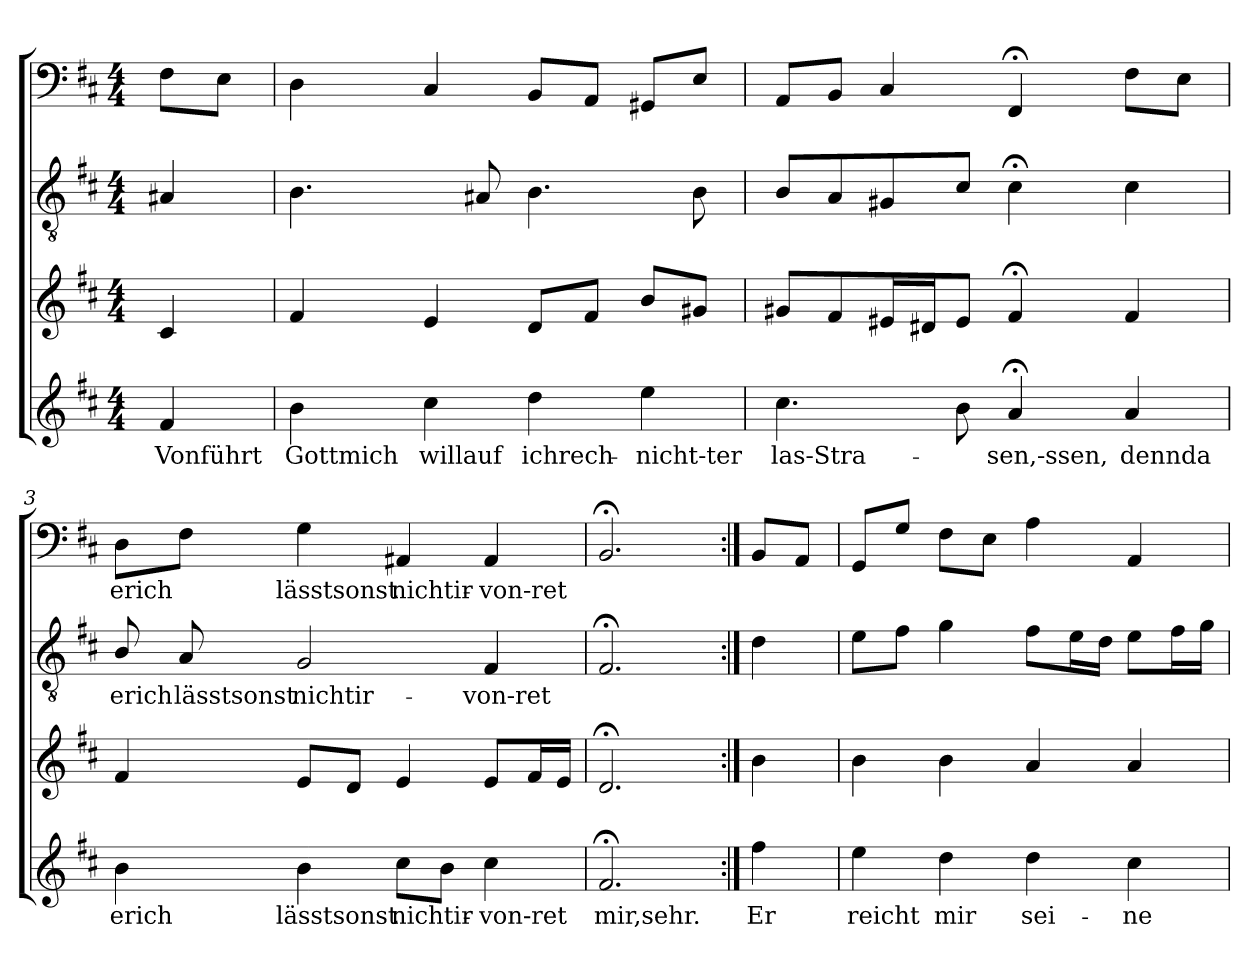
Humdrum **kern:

**kern	**text	**kern	**kern	**text	**kern	**text
*part4	*part4	*part3	*part2	*part2	*part1	*part1
*staff4	*staff4	*staff3	*staff2	*staff2	*staff1	*staff1
*clefG2	*	*clefG2	*clefGv2	*	*clefF4	*
*k[f#c#]	*	*k[f#c#]	*k[f#c#]	*	*k[f#c#]	*
*b:	*	*b:	*b:	*	*b:	*
*M4/4	*	*M4/4	*M4/4	*	*M4/4	*
=	=	=	=	=	=	=
4f#/	Vonführt	4c#/	4A#X/	.	8F#\L	.
.	.	.	.	.	8E\J	.
=1	=1	=1	=1	=1	=1	=1
4b\	Gottmich	4f#/	4.B\	.	4D\	.
4cc#\	willauf	4e/	.	.	4C#/	.
.	.	.	8A#X/	.	.	.
4dd\	ichrech-	8d/L	4.B\	.	8BB/L	.
.	.	8f#/J	.	.	8AA/J	.
4ee\	nicht-ter	8b/L	.	.	8GG#X/L	.
.	.	8g#X/J	8B\	.	8E/J	.
=2	=2	=2	=2	=2	=2	=2
4.cc#\	las-Stra-	8g#X/L	8B/L	.	8AA/L	.
.	.	8f#/	8A/	.	8BB/J	.
.	.	16e#X/L	8G#X/	.	4C#/	.
.	.	16d#X/J	.	.	.	.
8b\	.	8e#/J	8c#/J	.	.	.
4a;</	-sen,-ssen,	4f#;</	4c#;<\	.	4FF#;</	.
4a/	dennda	4f#/	4c#\	.	8F#\L	.
.	.	.	.	.	8E\J	.
=3	=3	=3	=3	=3	=3	=3
4b\	erich	4f#/	8B/	erich	8D\L	erich
.	.	.	8A/	lässtsonst	8F#\J	.
4b\	lässtsonst	8e/L	2G/	nichtir-	4G\	lässtsonst
.	.	8d/J	.	.	.	.
8cc#\L	nichtir-	4e/	.	.	4AA#X/	nichtir-
8b\J	.	.	.	.	.	.
4cc#\	von-ret	8e/L	4F#/	von-ret	4AA#/	von-ret
.	.	16f#/L	.	.	.	.
.	.	16e/JJ	.	.	.	.
=4	=4	=4	=4	=4	=4	=4
2.f#;</	mir,sehr.	2.d;</	2.F#;</	.	2.BB;</	.
=:|!	=:|!	=:|!	=:|!	=:|!	=:|!	=:|!
4ff#\	Er	4b\	4d\	.	8BB/L	.
.	.	.	.	.	8AA/J	.
=5	=5	=5	=5	=5	=5	=5
4ee\	reicht	4b\	8e\L	.	8GG/L	.
.	.	.	8f#\J	.	8G/J	.
4dd\	mir	4b\	4g\	.	8F#\L	.
.	.	.	.	.	8E\J	.
4dd\	sei-	4a/	8f#\L	.	4A\	.
.	.	.	16e\L	.	.	.
.	.	.	16d\JJ	.	.	.
4cc#\	-ne	4a/	8e\L	.	4AA/	.
.	.	.	16f#\L	.	.	.
.	.	.	16g\JJ	.	.	.
=	=	=	=	=	=	=
*-	*-	*-	*-	*-	*-	*-
